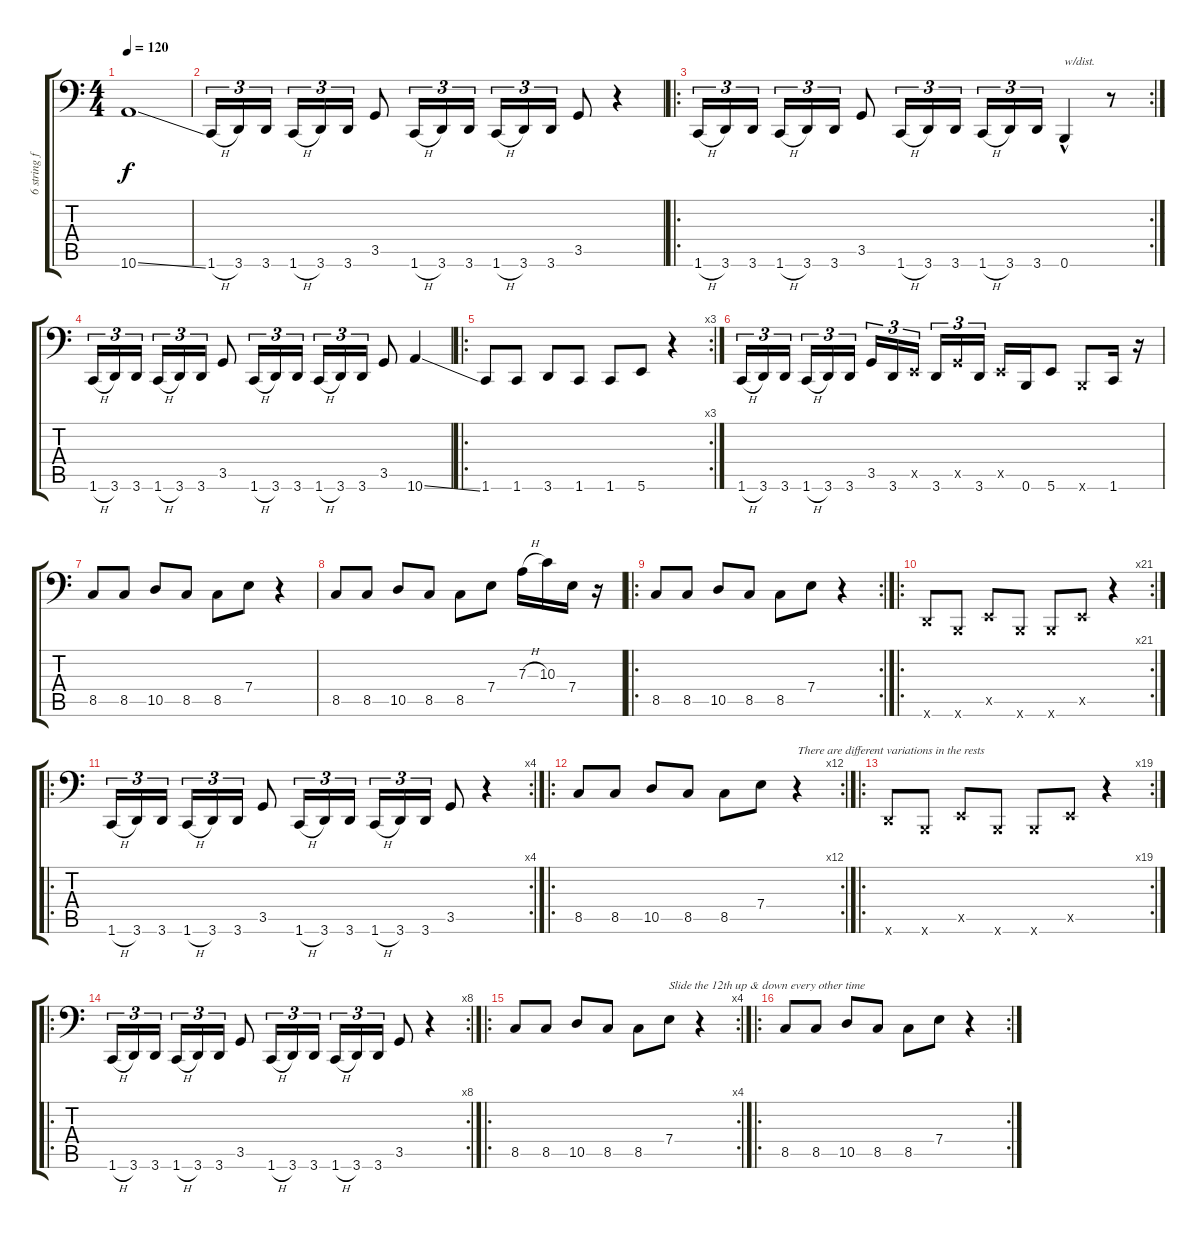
\track ("6 string fretless bass" "6 string f") {instrument slapbass1}
\staff {score tabs}
\tuning (C3 G2 D2 A1 E1 B0) {hide}
\ts (4 4)
\tempo 120
\clef f4
\ks c
10.6{ss}.1{dy f instrument slapbass1} |
1.6{h}.16{tu (3 2)} 3.6.16{tu (3 2)} 3.6.16{tu (3 2)} 1.6{h}.16{tu (3 2)} 3.6.16{tu (3 2)} 3.6.16{tu (3 2)} 3.5.8 1.6{h}.16{tu (3 2)} 3.6.16{tu (3 2)} 3.6.16{tu (3 2)} 1.6{h}.16{tu (3 2)} 3.6.16{tu (3 2)} 3.6.16{tu (3 2)} 3.5.8 r.4 |
\ro
\rc 2
1.6{h}.16{tu (3 2)} 3.6.16{tu (3 2)} 3.6.16{tu (3 2)} 1.6{h}.16{tu (3 2)} 3.6.16{tu (3 2)} 3.6.16{tu (3 2)} 3.5.8 1.6{h}.16{tu (3 2)} 3.6.16{tu (3 2)} 3.6.16{tu (3 2)} 1.6{h}.16{tu (3 2)} 3.6.16{tu (3 2)} 3.6.16{tu (3 2)} 0.6{hac}.4{txt "w/dist."} r.8 |
1.6{h}.16{tu (3 2)} 3.6.16{tu (3 2)} 3.6.16{tu (3 2)} 1.6{h}.16{tu (3 2)} 3.6.16{tu (3 2)} 3.6.16{tu (3 2)} 3.5.8 1.6{h}.16{tu (3 2)} 3.6.16{tu (3 2)} 3.6.16{tu (3 2)} 1.6{h}.16{tu (3 2)} 3.6.16{tu (3 2)} 3.6.16{tu (3 2)} 3.5.8 10.6{ss}.4 |
\ro
\rc 3
1.6.8 1.6.8 3.6.8 1.6.8 1.6.8 5.6.8 r.4 |
1.6{h}.16{tu (3 2)} 3.6.16{tu (3 2)} 3.6.16{tu (3 2)} 1.6{h}.16{tu (3 2)} 3.6.16{tu (3 2)} 3.6.16{tu (3 2)} 3.5.16{tu (3 2)} 3.6.16{tu (3 2)} 0.5{x}.16{tu (3 2)} 3.6.16{tu (3 2)} 3.5{x}.16{tu (3 2)} 3.6.16{tu (3 2)} 0.5{x}.16 0.6.16 5.6.8 0.6{x}.8 1.6.16 r.16 |
8.5.8 8.5.8 10.5.8 8.5.8 8.5.8 7.4.8 r.4 |
8.5.8 8.5.8 10.5.8 8.5.8 8.5.8 7.4.8 7.3{h}.16 10.3.16 7.4.16 r.16 |
\ro
\rc 2
8.5.8 8.5.8 10.5.8 8.5.8 8.5.8 7.4.8 r.4 |
\ro
\rc 21
3.6{x}.8 0.6{x}.8 0.5{x}.8 0.6{x}.8 0.6{x}.8 0.5{x}.8 r.4 |
\ro
\rc 4
1.6{h}.16{tu (3 2)} 3.6.16{tu (3 2)} 3.6.16{tu (3 2)} 1.6{h}.16{tu (3 2)} 3.6.16{tu (3 2)} 3.6.16{tu (3 2)} 3.5.8 1.6{h}.16{tu (3 2)} 3.6.16{tu (3 2)} 3.6.16{tu (3 2)} 1.6{h}.16{tu (3 2)} 3.6.16{tu (3 2)} 3.6.16{tu (3 2)} 3.5.8 r.4 |
\ro
\rc 12
8.5.8 8.5.8 10.5.8 8.5.8 8.5.8 7.4.8 r.4{txt "There are different variations in the rests"} |
\ro
\rc 19
3.6{x}.8 0.6{x}.8 0.5{x}.8 0.6{x}.8 0.6{x}.8 0.5{x}.8 r.4 |
\ro
\rc 8
1.6{h}.16{tu (3 2)} 3.6.16{tu (3 2)} 3.6.16{tu (3 2)} 1.6{h}.16{tu (3 2)} 3.6.16{tu (3 2)} 3.6.16{tu (3 2)} 3.5.8 1.6{h}.16{tu (3 2)} 3.6.16{tu (3 2)} 3.6.16{tu (3 2)} 1.6{h}.16{tu (3 2)} 3.6.16{tu (3 2)} 3.6.16{tu (3 2)} 3.5.8 r.4 |
\ro
\rc 4
8.5.8 8.5.8 10.5.8 8.5.8 8.5.8 7.4.8{txt "Slide the 12th up & down every other time"} r.4 |
\ro
\rc 2
8.5.8 8.5.8 10.5.8 8.5.8 8.5.8 7.4.8 r.4
